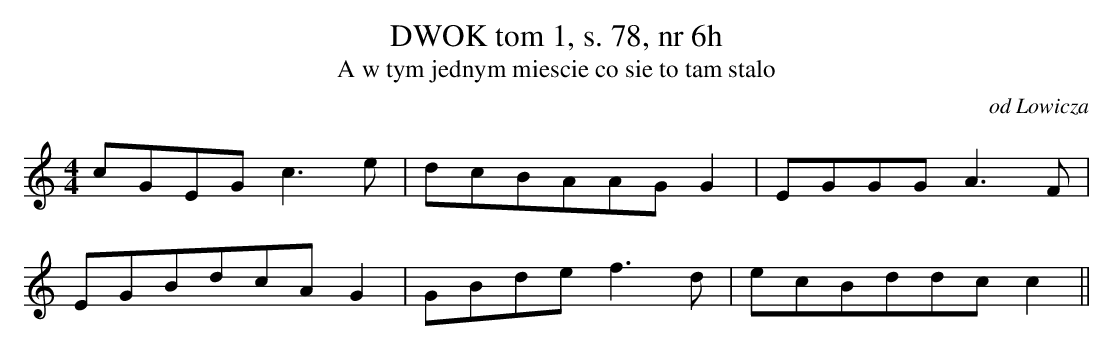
X:1
T:DWOK tom 1, s. 78, nr 6h
T:A w tym jednym miescie co sie to tam stalo
O:od Lowicza
M:4/4
L:1/8
K:C
cGEGc3e | dcBAAGG2 |EGGGA3F |
 EGBdcAG2 |GBdef3d | ecBddcc2||
